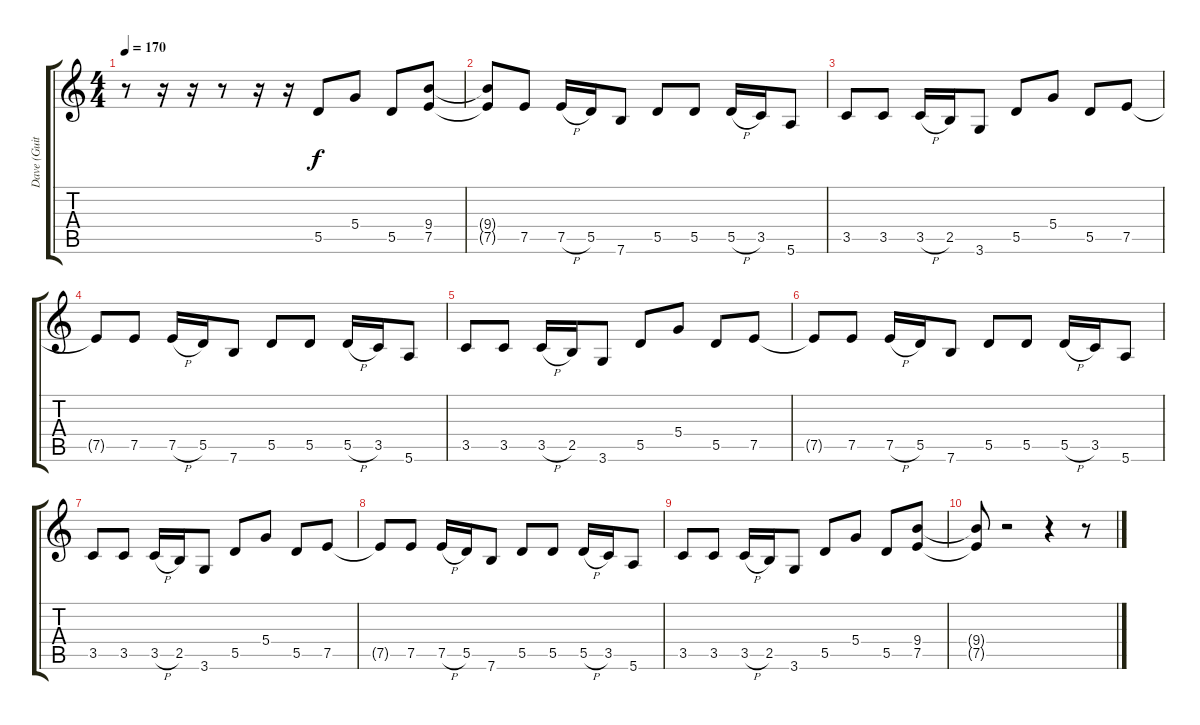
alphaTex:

\track ("Dave (Guitar 1)" "Dave (Guit") {instrument distortionguitar}
\staff {score tabs}
\tuning (E4 B3 G3 D3 A2 E2) {hide}
\ts (4 4)
\tempo 170
\clef g2
\ks c
r.8{dy f} r.16 r.16 r.8 r.16 r.16 5.5.8 5.4.8 5.5.8 (9.4 7.5).8 |
(9.4{t} 7.5{t}).8 7.5.8 7.5{h}.16 5.5.16 7.6.8 5.5.8 5.5.8 5.5{h}.16 3.5.16 5.6.8 |
3.5.8 3.5.8 3.5{h}.16 2.5.16 3.6.8 5.5.8 5.4.8 5.5.8 7.5.8 |
7.5{t}.8 7.5.8 7.5{h}.16 5.5.16 7.6.8 5.5.8 5.5.8 5.5{h}.16 3.5.16 5.6.8 |
3.5.8 3.5.8 3.5{h}.16 2.5.16 3.6.8 5.5.8 5.4.8 5.5.8 7.5.8 |
7.5{t}.8 7.5.8 7.5{h}.16 5.5.16 7.6.8 5.5.8 5.5.8 5.5{h}.16 3.5.16 5.6.8 |
3.5.8 3.5.8 3.5{h}.16 2.5.16 3.6.8 5.5.8 5.4.8 5.5.8 7.5.8 |
7.5{t}.8 7.5.8 7.5{h}.16 5.5.16 7.6.8 5.5.8 5.5.8 5.5{h}.16 3.5.16 5.6.8 |
3.5.8 3.5.8 3.5{h}.16 2.5.16 3.6.8 5.5.8 5.4.8 5.5.8 (9.4 7.5).8 |
(9.4{t} 7.5{t}).8 r.2 r.4 r.8
